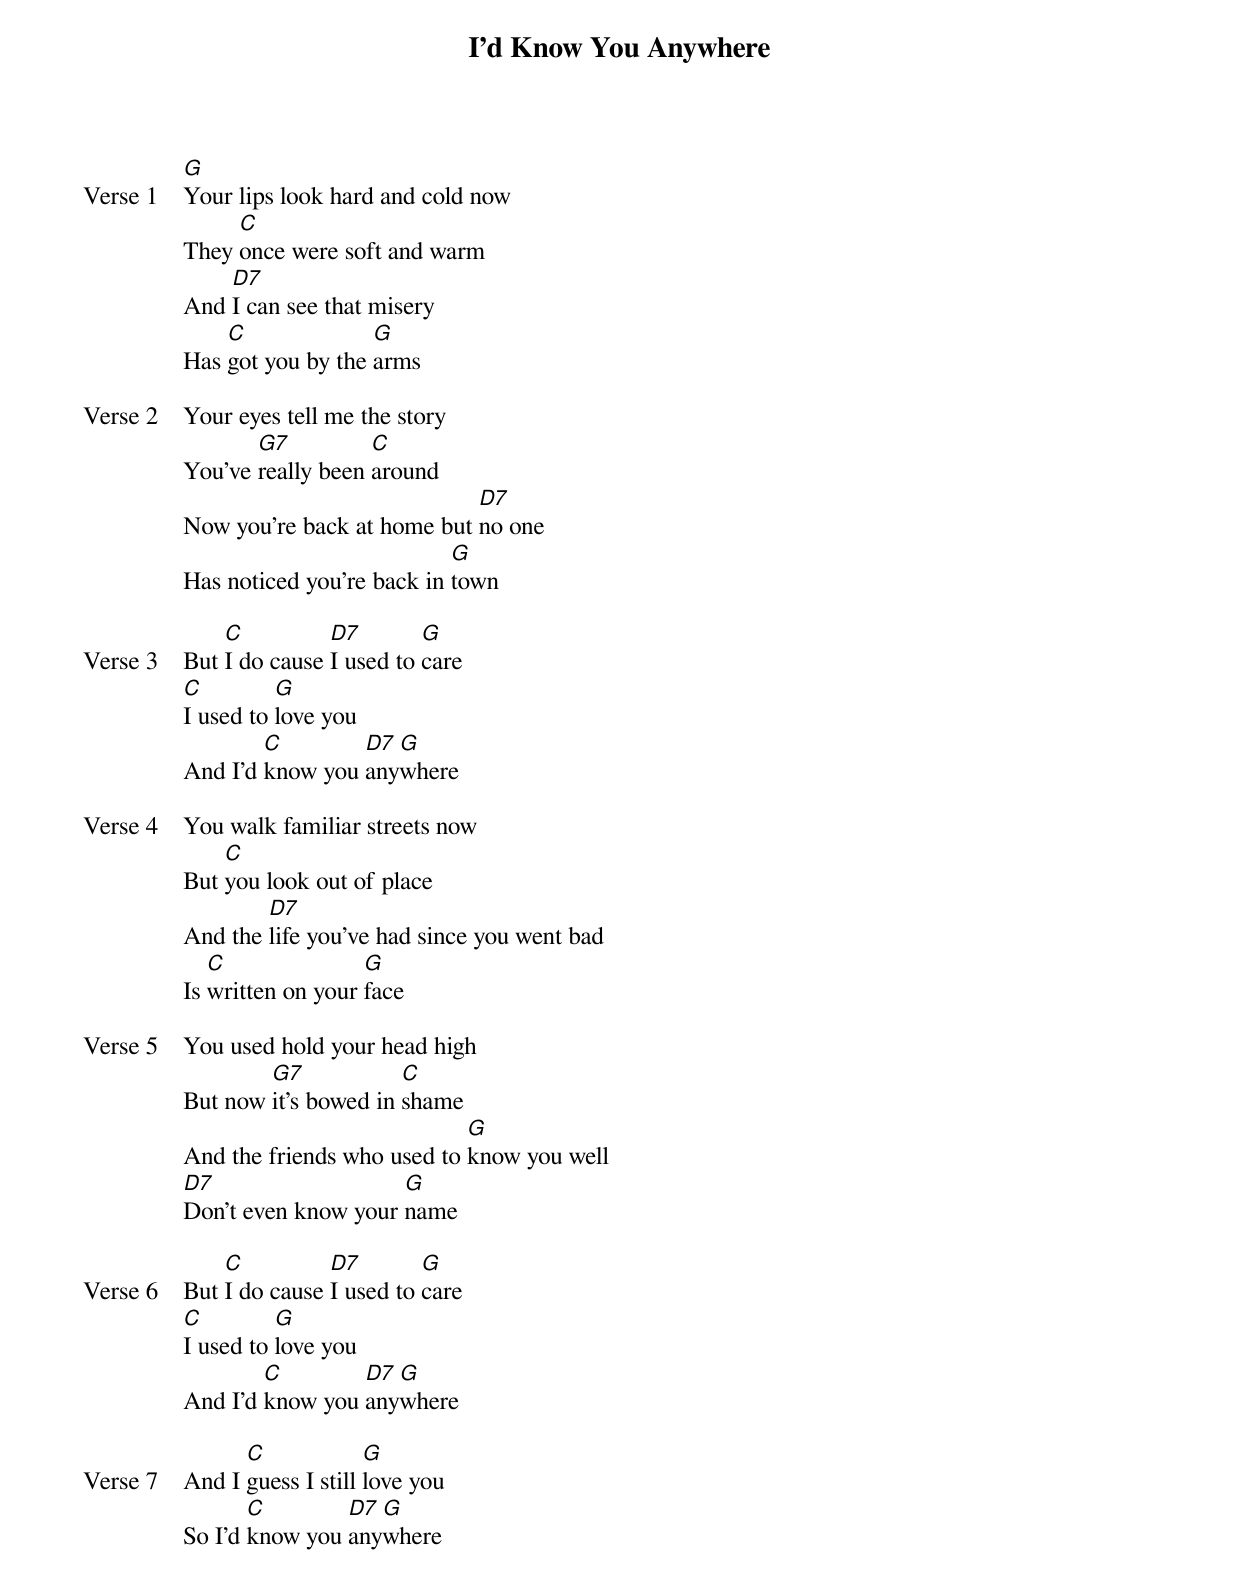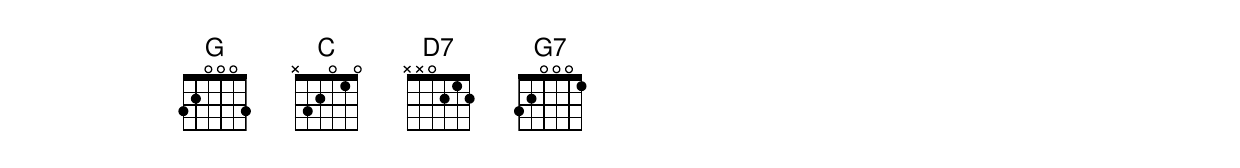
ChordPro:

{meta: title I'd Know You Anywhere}
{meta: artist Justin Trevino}
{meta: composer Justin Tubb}

{start_of_verse: Verse 1}
[G]Your lips look hard and cold now
They [C]once were soft and warm
And [D7]I can see that misery
Has [C]got you by the [G]arms
{end_of_verse}

{start_of_verse: Verse 2}
Your eyes tell me the story
You've [G7]really been [C]around
Now you're back at home but [D7]no one
Has noticed you're back in [G]town
{end_of_verse}

{start_of_verse: Verse 3}
But [C]I do cause [D7]I used to [G]care
[C]I used to [G]love you
And I'd [C]know you [D7]any[G]where
{end_of_verse}

{start_of_verse: Verse 4}
You walk familiar streets now
But [C]you look out of place
And the [D7]life you've had since you went bad
Is [C]written on your [G]face
{end_of_verse}

{start_of_verse: Verse 5}
You used hold your head high
But now [G7]it's bowed in [C]shame
And the friends who used to [G]know you well
[D7]Don't even know your [G]name
{end_of_verse}

{start_of_verse: Verse 6}
But [C]I do cause [D7]I used to [G]care
[C]I used to [G]love you
And I'd [C]know you [D7]any[G]where
{end_of_verse}

{start_of_verse: Verse 7}
And I [C]guess I still [G]love you
So I'd [C]know you [D7]any[G]where
{end_of_verse}
